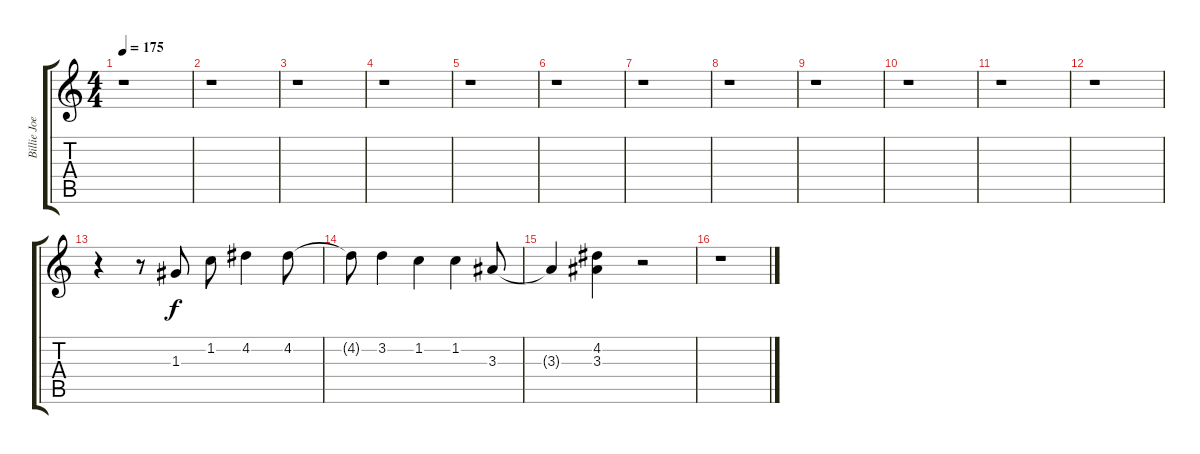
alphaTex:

\track ("Billie Joe Armstrong - Vox" "Billie Joe") {instrument distortionguitar}
\staff {score tabs}
\tuning (E4 B3 G3 D3 A2 E2) {hide}
\ts (4 4)
\tempo 175
\clef g2
\ks c
r.1{dy f} |
r.1 |
r.1 |
r.1 |
r.1 |
r.1 |
r.1 |
r.1 |
r.1 |
r.1 |
r.1 |
r.1 |
r.4 r.8 1.3.8 1.2.8 4.2.4 4.2.8 |
4.2{t}.8 3.2.4 1.2.4 1.2.4 3.3.8 |
3.3{t}.4 (4.2 3.3).4 r.2 |
r.1
